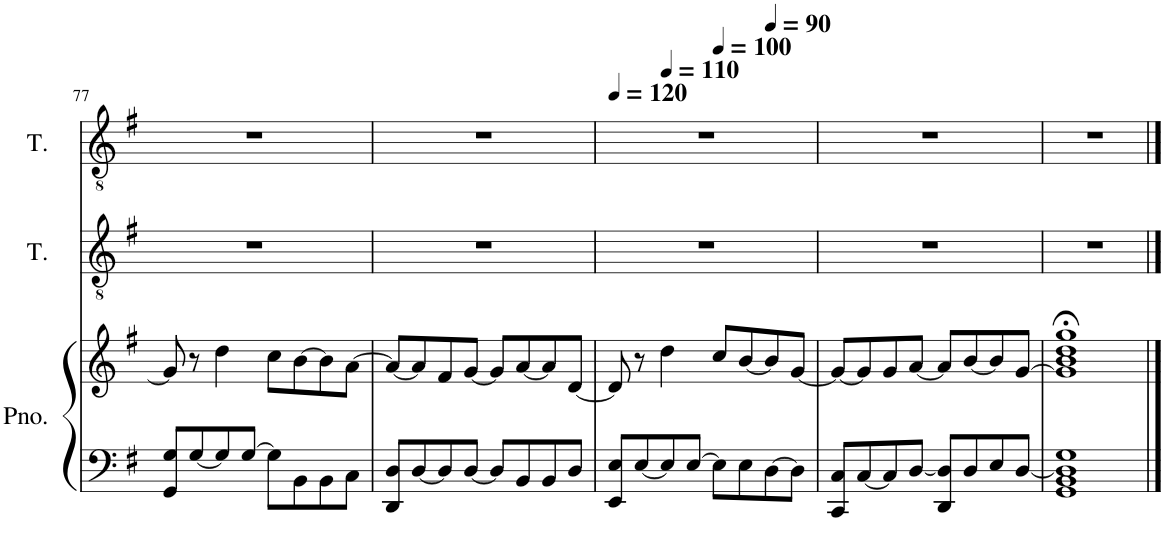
**kern	**kern	**kern	**kern
*part3	*part3	*part2	*part1
*staff4	*staff3	*staff2	*staff1
*I"Piano	*	*I"Tenor	*I"Tenor
*I'Pno.	*	*I'T.	*I'T.
!!LO:PB:g=z
*clefF4	*clefG2	*clefGv2	*clefGv2
*k[f#]	*k[f#]	*k[f#]	*k[f#]
=77	=77	=77	=77
8GG/ 8G/L	8g/]	1r	1r
[8G/	8r	.	.
8G/]	4dd\	.	.
[8G/J	.	.	.
8G\L]	8cc\L	.	.
8BB\	[8b\	.	.
8BB\	8b\]	.	.
8C\J	[8a\J	.	.
=78	=78	=78	=78
8DD/ 8D/L	8a/L_	1r	1r
[8D/	8a/]	.	.
8D/]	8f#/	.	.
[8D/J	[8g/J	.	.
8D/L]	8g/L]	.	.
8BB/	[8a/	.	.
8BB/	8a/]	.	.
8D/J	[8d/J	.	.
=79	=79	=79	=79
*	*	*	*MM120
*	*	*	*^
*	*	*	*	*^
*	*	*	*	*	*^
8EE/ 8E/L	8d/]	1r	1r	4ryy	2ryy	2.ryy
[8E/	8r	.	.	.	.	.
*	*	*	*MM110	*	*	*
8E/]	4dd\	.	.	2.ryy	.	.
[8E/J	.	.	.	.	.	.
*	*	*	*MM100	*	*	*
8E\L]	8cc/L	.	.	.	2ryy	.
8E\	[8b/	.	.	.	.	.
*	*	*	*MM90	*	*	*
[8D\	8b/]	.	.	.	.	4ryy
8D\J]	[8g/J	.	.	.	.	.
*	*	*	*v	*v	*v	*v
=80	=80	=80	=80
8CC/ 8C/L	8g/L_	1r	1r
[8C/	8g/]	.	.
8C/]	8g/	.	.
[8D/J	[8a/J	.	.
8DD/ 8D/]L	8a/L]	.	.
8D/	[8b/	.	.
8E/	8b/]	.	.
[8D/J	[8g/J	.	.
=81	=81	=81	=81
1GG 1BB 1D] 1G	1g];< 1b;< 1dd;< 1gg;<	1r	1r
==	==	==	==
*-	*-	*-	*-
